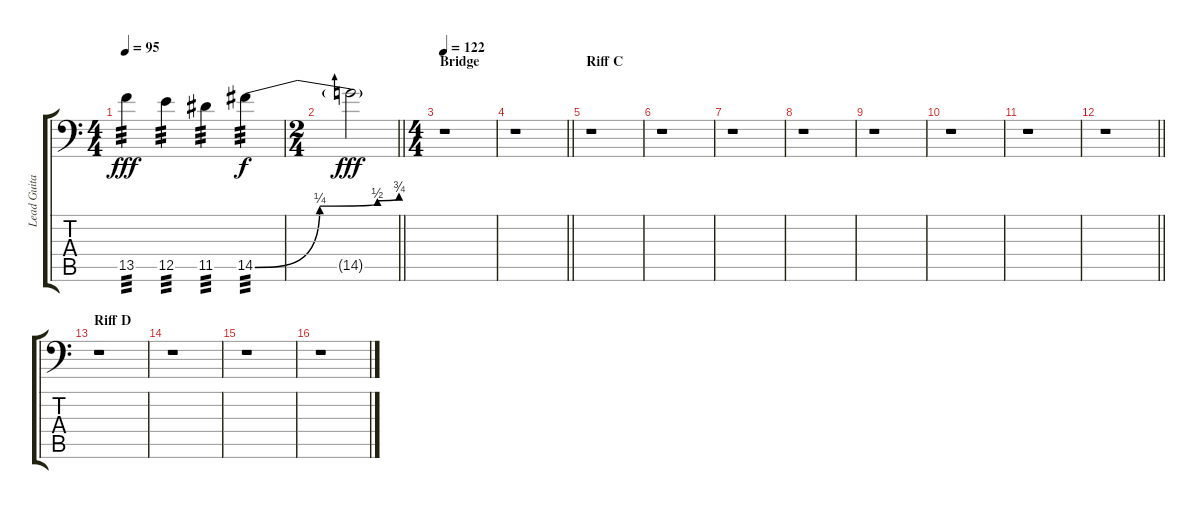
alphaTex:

\track ("Lead Guitar 2" "Lead Guita") {instrument distortionguitar}
\staff {score tabs}
\tuning (B3 Gb3 D3 A2 E2 A1) {hide}
\ts (4 4)
\tempo 95
\clef f4
\ks c
13.5.4{tp 3 dy fff} 12.5.4{tp 3} 11.5.4{tp 3} 14.5{be (custom 0 0 27 1 51 2 60 3)}.4{tp 3 dy f} |
\ts (2 4)
\barLineRight lightlight
14.5{t}.2{dy fff} |
\ts (4 4)
\section ("" "Bridge")
\tempo 122
r.1 |
\barLineRight lightlight
r.1 |
\section ("" "Riff C")
r.1 |
r.1 |
r.1 |
r.1 |
r.1 |
r.1 |
r.1 |
\barLineRight lightlight
r.1 |
\section ("" "Riff D")
r.1 |
r.1 |
r.1 |
r.1
